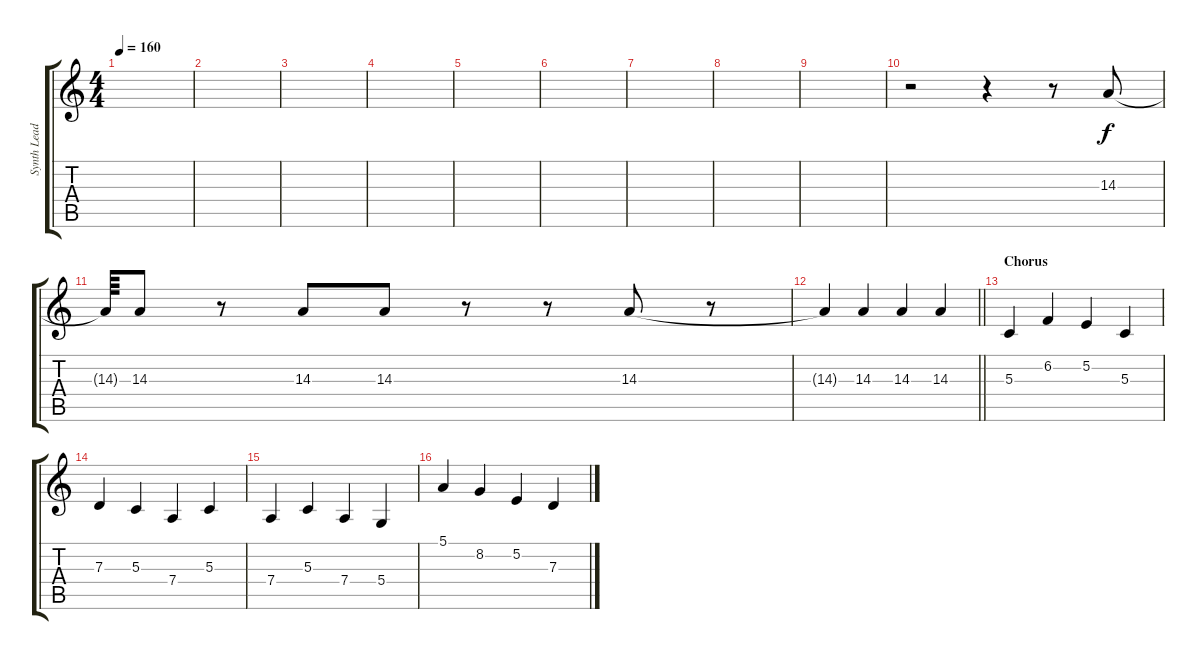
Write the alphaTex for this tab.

\track ("Synth Lead" "Synth Lead") {instrument lead2sawtooth}
\staff {score tabs}
\tuning (E4 B3 G3 D3 A2 E2) {hide}
\ts (4 4)
\tempo 160
\clef g2
\ks c
|
|
|
|
|
|
|
|
|
r.2 r.4 r.8 14.3.8 |
14.3{t}.64 14.3.8 r.8 14.3.8 14.3.8 r.8 r.8 14.3.8 r.8 |
\barLineRight lightlight
14.3{t}.4 14.3.4 14.3.4 14.3.4 |
\section ("" "Chorus")
5.3.4 6.2.4 5.2.4 5.3.4 |
7.3.4 5.3.4 7.4.4 5.3.4 |
7.4.4 5.3.4 7.4.4 5.4.4 |
5.1.4 8.2.4 5.2.4 7.3.4
